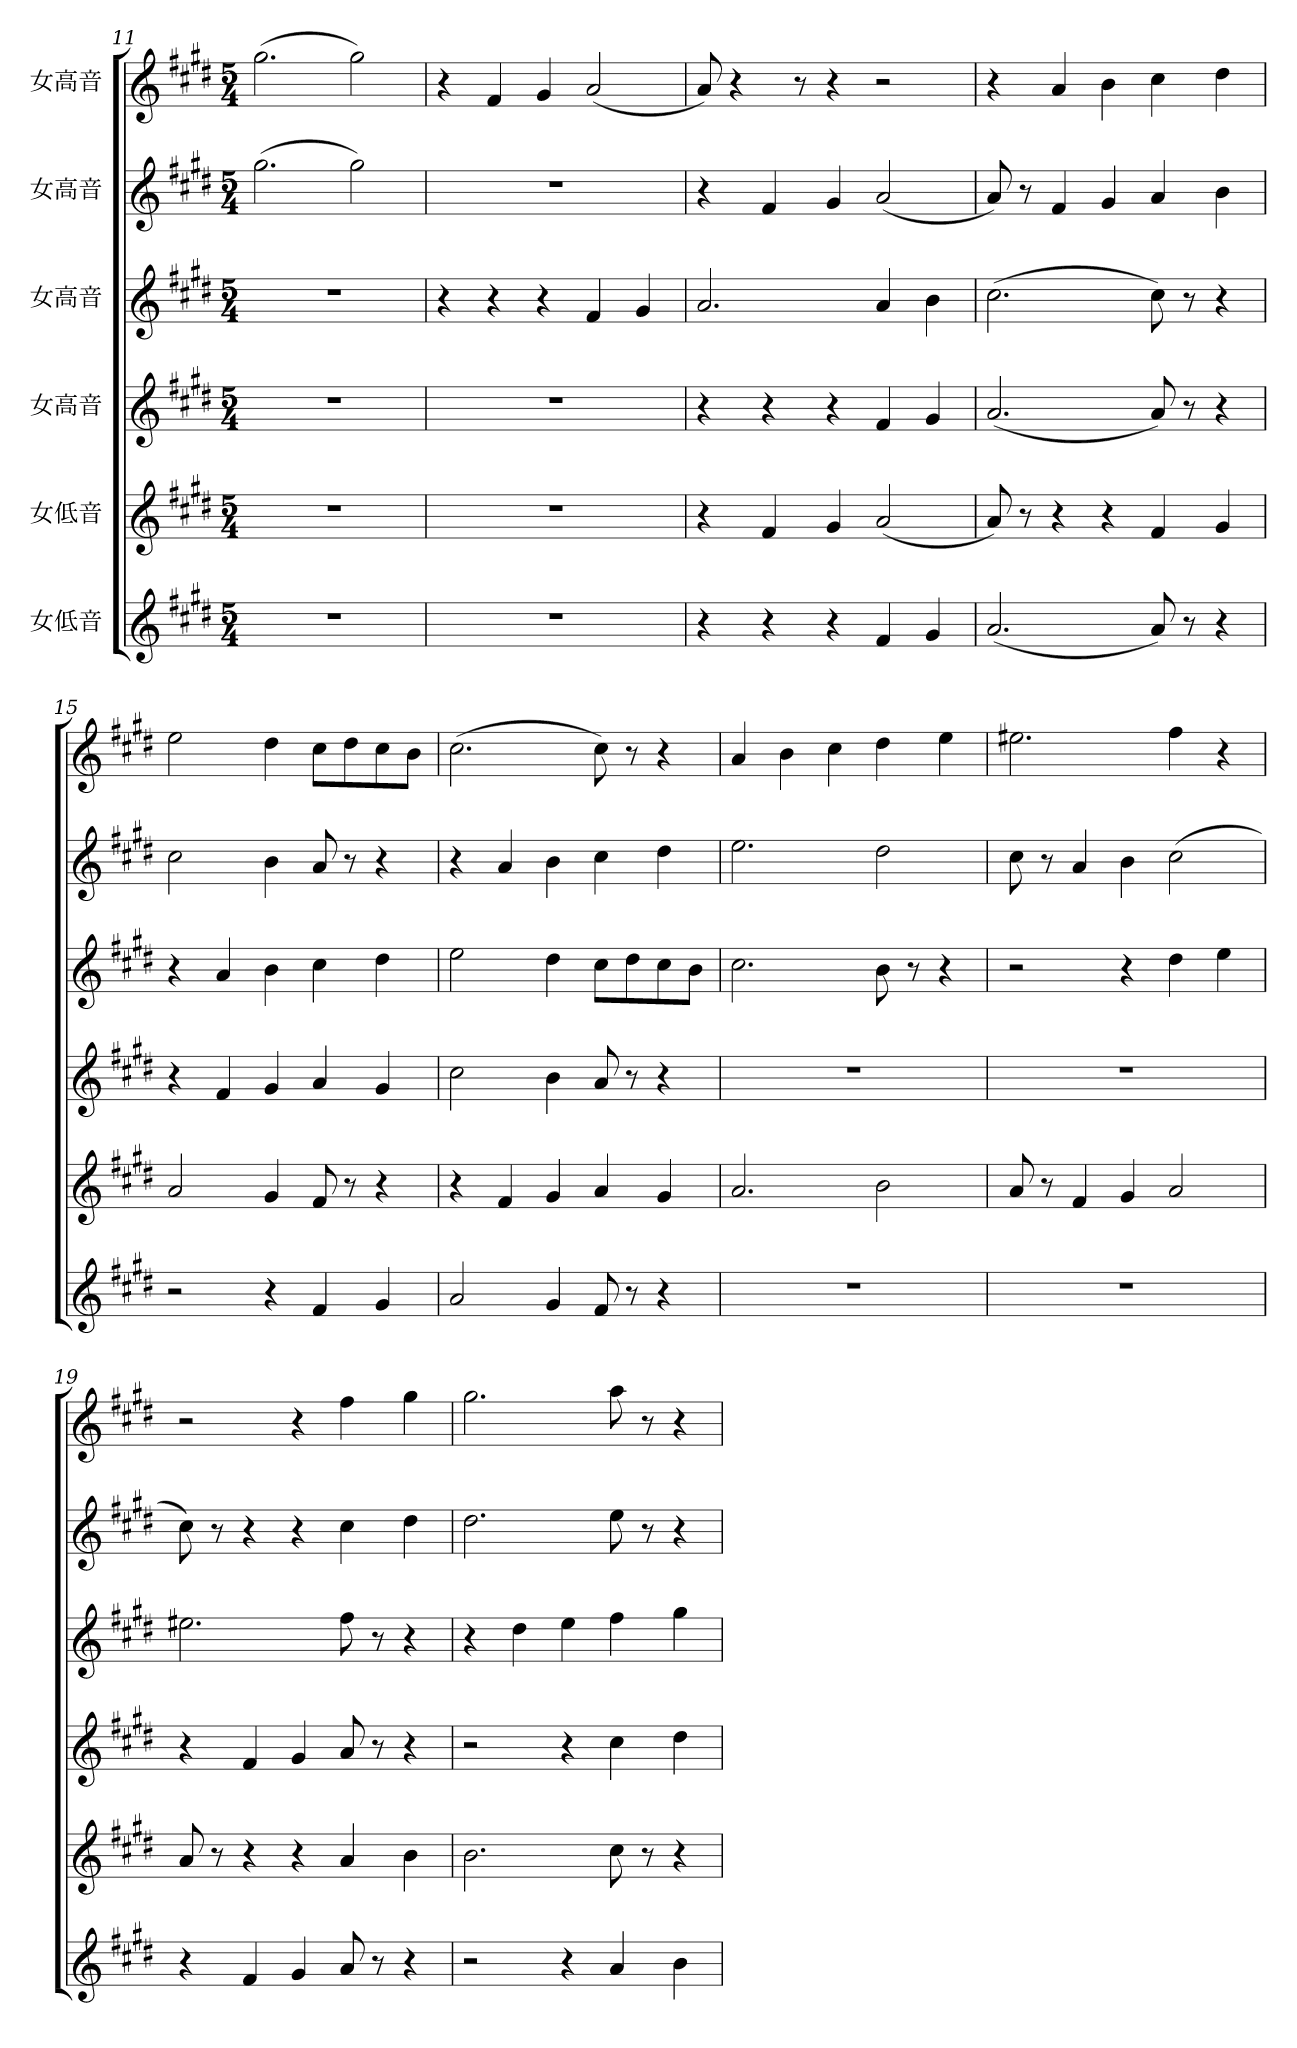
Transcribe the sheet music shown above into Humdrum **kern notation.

**kern	**kern	**kern	**kern	**kern	**kern
*part6	*part5	*part4	*part3	*part2	*part1
*staff6	*staff5	*staff4	*staff3	*staff2	*staff1
*I"女低音	*I"女低音	*I"女高音	*I"女高音	*I"女高音	*I"女高音
!!LO:LB:g=z
*clefG2	*clefG2	*clefG2	*clefG2	*clefG2	*clefG2
*k[f#c#g#d#]	*k[f#c#g#d#]	*k[f#c#g#d#]	*k[f#c#g#d#]	*k[f#c#g#d#]	*k[f#c#g#d#]
*M5/4	*M5/4	*M5/4	*M5/4	*M5/4	*M5/4
=11	=11	=11	=11	=11	=11
4%5r	4%5r	4%5r	4%5r	(2.gg#\	(2.gg#\
.	.	.	.	2gg#\)	2gg#\)
=12	=12	=12	=12	=12	=12
4%5r	4%5r	4%5r	4r	4%5r	4r
.	.	.	4r	.	4f#/
.	.	.	4r	.	4g#/
.	.	.	4f#/	.	(2a/
.	.	.	4g#/	.	.
=13	=13	=13	=13	=13	=13
4r	4r	4r	2.a/	4r	8a/)
.	.	.	.	.	4r
4r	4f#/	4r	.	4f#/	.
.	.	.	.	.	8r
4r	4g#/	4r	.	4g#/	4r
4f#/	(2a/	4f#/	4a/	(2a/	2r
4g#/	.	4g#/	4b\	.	.
=14	=14	=14	=14	=14	=14
(2.a/	8a/)	(2.a/	(2.cc#\	8a/)	4r
.	8r	.	.	8r	.
.	4r	.	.	4f#/	4a/
.	4r	.	.	4g#/	4b\
8a/)	4f#/	8a/)	8cc#\)	4a/	4cc#\
8r	.	8r	8r	.	.
4r	4g#/	4r	4r	4b\	4dd#\
=15	=15	=15	=15	=15	=15
2r	2a/	4r	4r	2cc#\	2ee\
.	.	4f#/	4a/	.	.
4r	4g#/	4g#/	4b\	4b\	4dd#\
4f#/	8f#/	4a/	4cc#\	8a/	8cc#\L
.	8r	.	.	8r	8dd#\
4g#/	4r	4g#/	4dd#\	4r	8cc#\
.	.	.	.	.	8b\J
=16	=16	=16	=16	=16	=16
2a/	4r	2cc#\	2ee\	4r	(2.cc#\
.	4f#/	.	.	4a/	.
4g#/	4g#/	4b\	4dd#\	4b\	.
8f#/	4a/	8a/	8cc#\L	4cc#\	8cc#\)
8r	.	8r	8dd#\	.	8r
4r	4g#/	4r	8cc#\	4dd#\	4r
.	.	.	8b\J	.	.
!!LO:PB:g=z
=17	=17	=17	=17	=17	=17
4%5r	2.a/	4%5r	2.cc#\	2.ee\	4a/
.	.	.	.	.	4b\
.	.	.	.	.	4cc#\
.	2b\	.	8b\	2dd#\	4dd#\
.	.	.	8r	.	.
.	.	.	4r	.	4ee\
=18	=18	=18	=18	=18	=18
4%5r	8a/	4%5r	2r	8cc#\	2.ee#X\
.	8r	.	.	8r	.
.	4f#/	.	.	4a/	.
.	4g#/	.	4r	4b\	.
.	2a/	.	4dd#\	(2cc#\	4ff#\
.	.	.	4ee\	.	4r
=19	=19	=19	=19	=19	=19
4r	8a/	4r	2.ee#X\	8cc#\)	2r
.	8r	.	.	8r	.
4f#/	4r	4f#/	.	4r	.
4g#/	4r	4g#/	.	4r	4r
8a/	4a/	8a/	8ff#\	4cc#\	4ff#\
8r	.	8r	8r	.	.
4r	4b\	4r	4r	4dd#\	4gg#\
=20	=20	=20	=20	=20	=20
2r	2.b\	2r	4r	2.dd#\	2.gg#\
.	.	.	4dd#\	.	.
4r	.	4r	4ee\	.	.
4a/	8cc#\	4cc#\	4ff#\	8ee\	8aa\
.	8r	.	.	8r	8r
4b\	4r	4dd#\	4gg#\	4r	4r
=	=	=	=	=	=
*-	*-	*-	*-	*-	*-
